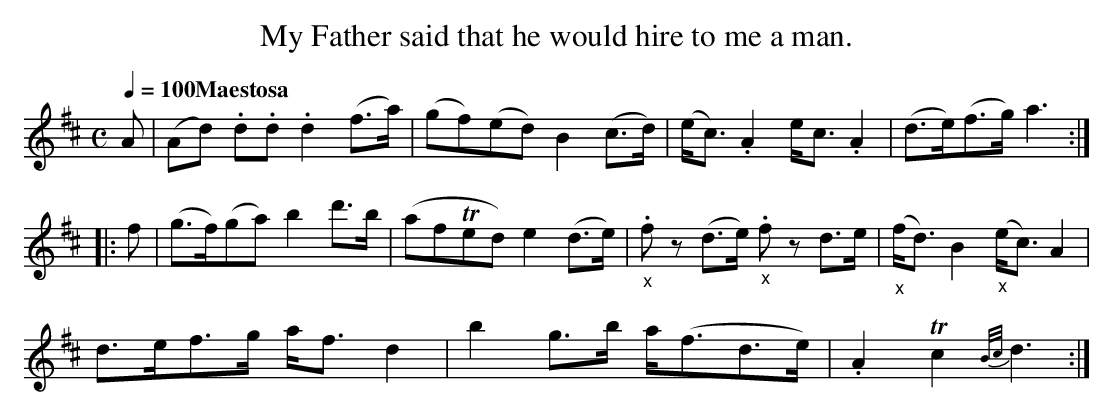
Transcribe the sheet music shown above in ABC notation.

X:1
T:My Father said that he would hire to me a man.
M:C
L:1/8
Q:1/4=100 "Maestosa"
K:D
A|(Ad) .d.d .d2 (f>a)|(gf)(ed) B2 (c>d)|    (e<c) .A2        e<c .A2 |    (d>e)(f>g)    a3   ::
f|(g>f)(ga)  b2  d'>b|(afTed)  e2 (d>e)|"_x".fz   (d>e) "_x".fz   d>e|"_x"(f<d) B2 "_x"(e<c)A2|
   d>ef>g    a<f d2  | b2 g>b  a<(fd>e)|    .A2  Tc2{B/c/}d3     :|
